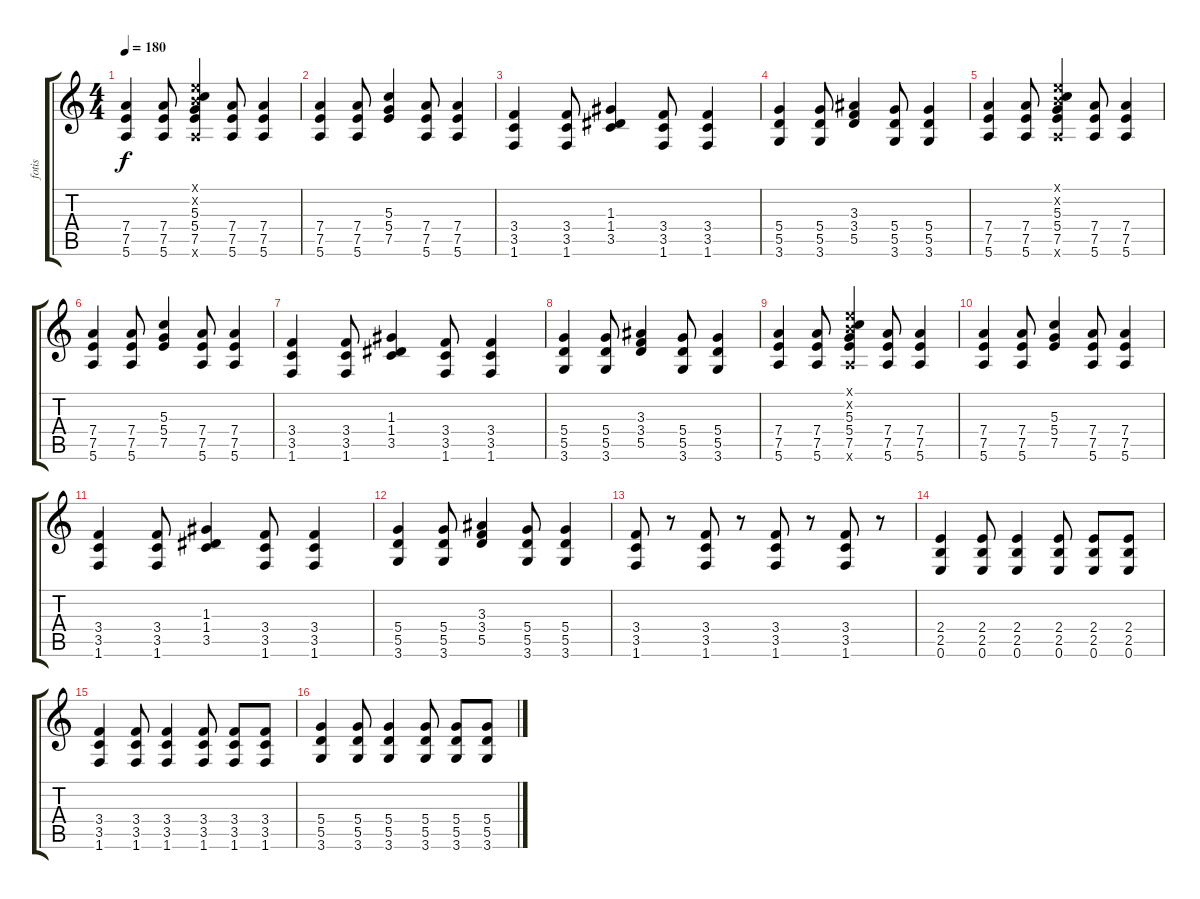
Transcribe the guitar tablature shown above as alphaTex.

\track ("fotis" "fotis") {instrument acousticguitarsteel}
\staff {score tabs}
\tuning (E4 B3 G3 D3 A2 E2) {hide}
\ts (4 4)
\tempo 180
\clef g2
\ks c
(7.4 7.5 5.6).4{dy f} (7.4 7.5 5.6).8 (0.1{x} 0.2{x} 5.3 5.4 7.5 5.6{x}).4 (7.4 7.5 5.6).8 (7.4 7.5 5.6).4 |
(7.4 7.5 5.6).4 (7.4 7.5 5.6).8 (5.3 5.4 7.5).4 (7.4 7.5 5.6).8 (7.4 7.5 5.6).4 |
(3.4 3.5 1.6).4 (3.4 3.5 1.6).8 (1.3 1.4 3.5).4 (3.4 3.5 1.6).8 (3.4 3.5 1.6).4 |
(5.4 5.5 3.6).4 (5.4 5.5 3.6).8 (3.3 3.4 5.5).4 (5.4 5.5 3.6).8 (5.4 5.5 3.6).4 |
(7.4 7.5 5.6).4 (7.4 7.5 5.6).8 (0.1{x} 0.2{x} 5.3 5.4 7.5 5.6{x}).4 (7.4 7.5 5.6).8 (7.4 7.5 5.6).4 |
(7.4 7.5 5.6).4 (7.4 7.5 5.6).8 (5.3 5.4 7.5).4 (7.4 7.5 5.6).8 (7.4 7.5 5.6).4 |
(3.4 3.5 1.6).4 (3.4 3.5 1.6).8 (1.3 1.4 3.5).4 (3.4 3.5 1.6).8 (3.4 3.5 1.6).4 |
(5.4 5.5 3.6).4 (5.4 5.5 3.6).8 (3.3 3.4 5.5).4 (5.4 5.5 3.6).8 (5.4 5.5 3.6).4 |
(7.4 7.5 5.6).4 (7.4 7.5 5.6).8 (0.1{x} 0.2{x} 5.3 5.4 7.5 5.6{x}).4 (7.4 7.5 5.6).8 (7.4 7.5 5.6).4 |
(7.4 7.5 5.6).4 (7.4 7.5 5.6).8 (5.3 5.4 7.5).4 (7.4 7.5 5.6).8 (7.4 7.5 5.6).4 |
(3.4 3.5 1.6).4 (3.4 3.5 1.6).8 (1.3 1.4 3.5).4 (3.4 3.5 1.6).8 (3.4 3.5 1.6).4 |
(5.4 5.5 3.6).4 (5.4 5.5 3.6).8 (3.3 3.4 5.5).4 (5.4 5.5 3.6).8 (5.4 5.5 3.6).4 |
(3.4 3.5 1.6).8 r.8 (3.4 3.5 1.6).8 r.8 (3.4 3.5 1.6).8 r.8 (3.4 3.5 1.6).8 r.8 |
(2.4 2.5 0.6).4 (2.4 2.5 0.6).8 (2.4 2.5 0.6).4 (2.4 2.5 0.6).8 (2.4 2.5 0.6).8 (2.4 2.5 0.6).8 |
(3.4 3.5 1.6).4 (3.4 3.5 1.6).8 (3.4 3.5 1.6).4 (3.4 3.5 1.6).8 (3.4 3.5 1.6).8 (3.4 3.5 1.6).8 |
(5.4 5.5 3.6).4 (5.4 5.5 3.6).8 (5.4 5.5 3.6).4 (5.4 5.5 3.6).8 (5.4 5.5 3.6).8 (5.4 5.5 3.6).8
